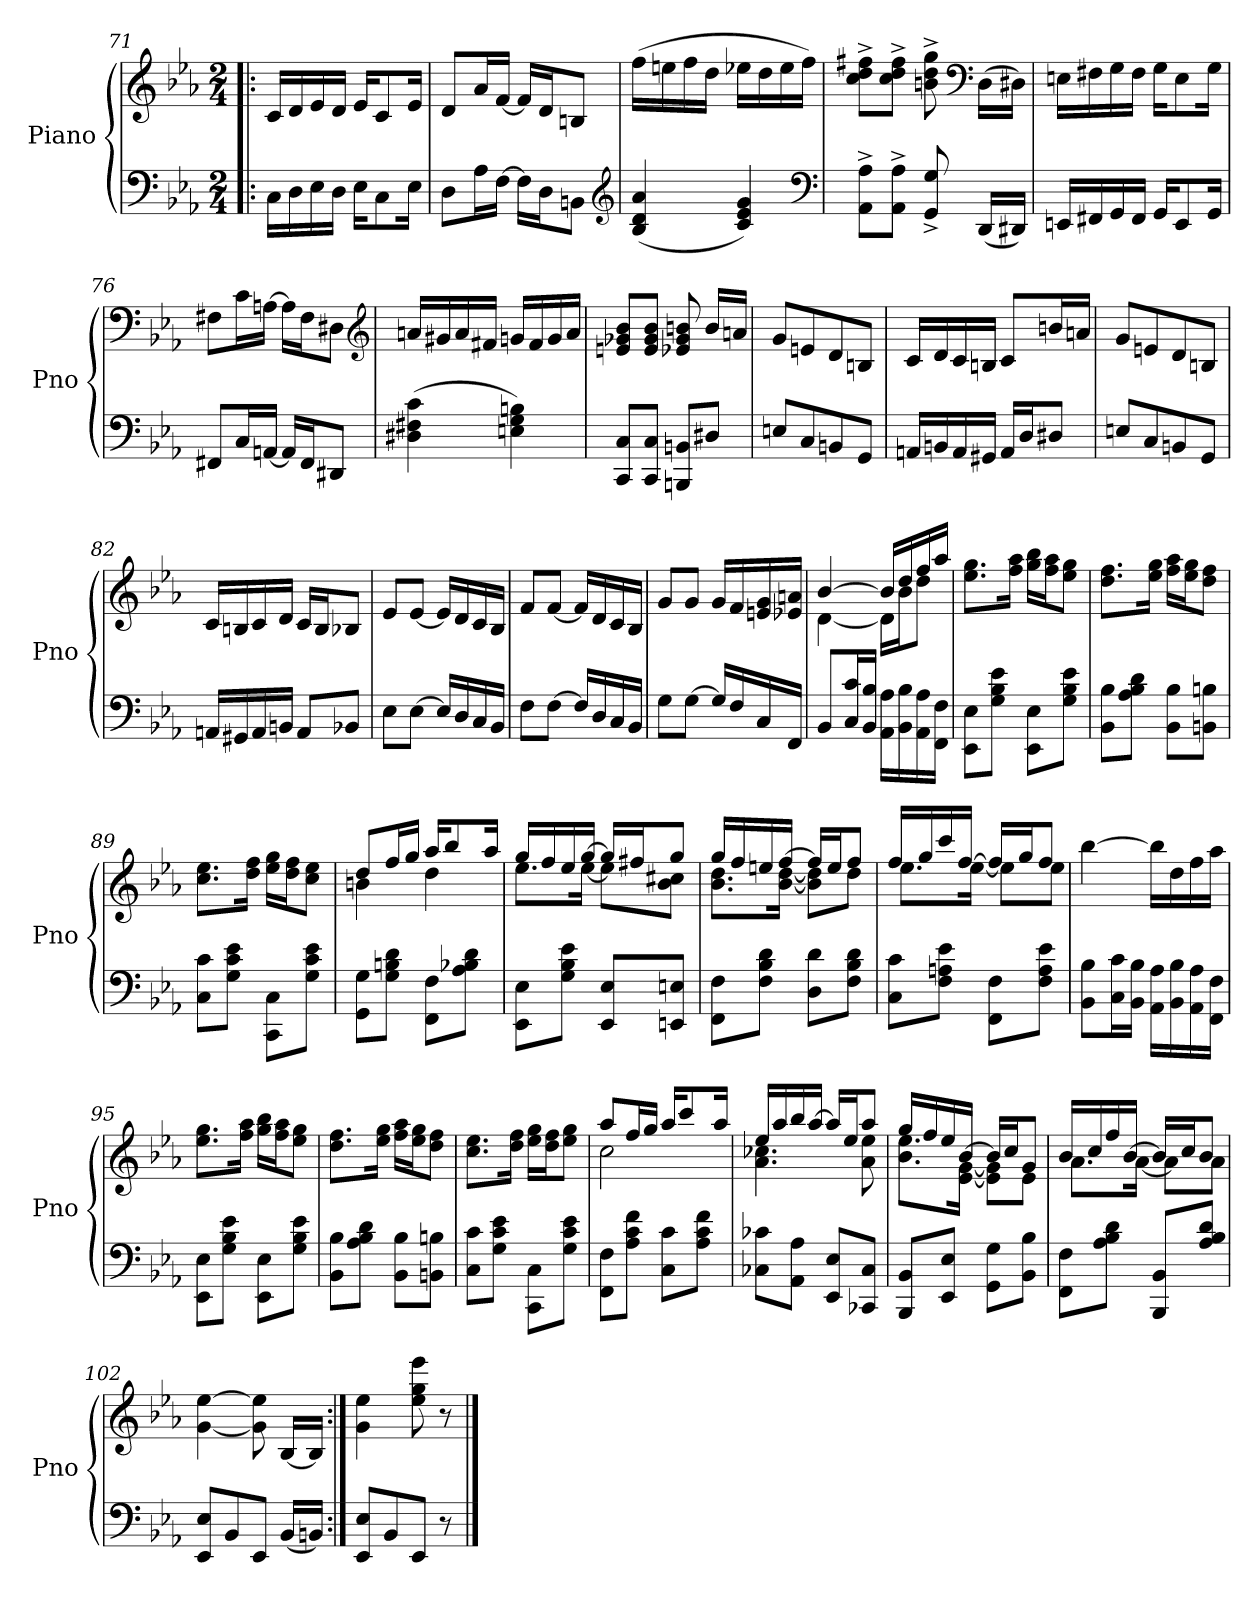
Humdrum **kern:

**kern	**kern
*part1	*part1
*staff2	*staff1
*I"Piano	*
*I'Pno	*
*clefF4	*clefG2
*k[b-e-a-]	*k[b-e-a-]
*M2/4	*M2/4
=71!|:	=71!|:
16C\LL	16c/LL
16D\	16d/
16E-\	16e-/
16D\JJ	16d/JJ
16E-\KL	16e-/KL
8C\	8c/
16E-\Jk	16e-/Jk
=72	=72
8D\L	8d/L
16A-\L	16a-/L
[16F\JJ	[16f/JJ
16F\LL]	16f/LL]
16D\J	16d/J
8BBn\J	8Bn/J
*clefG2	*
=73	=73
(4B-/ 4d/ 4a-/	(16ff\LL
.	16een\
.	16ff\
.	16dd\JJ
4c/ 4e-/ 4g/)	16ee-X\LL
.	16dd\
.	16ee-\
.	16ff\JJ)
*clefF4	*
=74	=74
8AA-^\ 8A-^\L	8cc^\ 8dd^\ 8ff#X^\L
8AA-^\ 8A-^\J	8cc^\ 8dd^\ 8ff#^\J
8GG^/ 8G^/	8bn^\ 8dd^\ 8gg^\
*	*clefF4
(16DD/LL	(16D\LL
16DD#X/JJ)	16D#X\JJ)
=75	=75
16EEn/LL	16En\LL
16FF#X/	16F#X\
16GG/	16G\
16FF#/JJ	16F#\JJ
16GG/KL	16G\KL
8EE/	8E\
16GG/Jk	16G\Jk
=76	=76
8FF#X/L	8F#X\L
16C/L	16c\L
[16AAn/JJ	[16An\JJ
16AA/LL]	16A\LL]
16FF#/J	16F#\J
8DD#X/J	8D#X\J
*	*clefG2
=77	=77
(4D#X\ 4F#X\ 4c\	16an/LL
.	16g#X/
.	16a/
.	16f#X/JJ
4En\ 4G\ 4Bn\)	16gn/LL
.	16f#/
.	16g/
.	16a/JJ
=78	=78
8CC/ 8C/L	8en/ 8g-X/ 8b-/L
8CC/ 8C/J	8e/ 8g-/ 8b-/J
8BBBn/ 8BBn/L	8e-X/ 8g-/ 8bn/
8D#X/J	16b/LL
.	16an/JJ
=79	=79
8En/L	8g/L
8C/	8en/
8BBn/	8d/
8GG/J	8Bn/J
=80	=80
16AAn/LL	16c/LL
16BBn/	16d/
16AA/	16c/
16GG#X/JJ	16Bn/JJ
16AA/LL	8c/L
16D/J	.
8D#X/J	16bn/L
.	16an/JJ
=81	=81
8En/L	8g/L
8C/	8en/
8BBn/	8d/
8GG/J	8Bn/J
=82	=82
16AAn/LL	16c/LL
16GG#X/	16Bn/
16AA/	16c/
16BBn/JJ	16d/JJ
8AA/L	16c/LL
.	16B/J
8BB-X/J	8B-X/J
=83	=83
8E-\L	8e-/L
[8E-\J	[8e-/J
16E-/LL]	16e-/LL]
16D/	16d/
16C/	16c/
16BB-/JJ	16B-/JJ
=84	=84
8F\L	8f/L
[8F\J	[8f/J
16F/LL]	16f/LL]
16D/	16d/
16C/	16c/
16BB-/JJ	16B-/JJ
=85	=85
8G\L	8g/L
[8G\J	8g/J
16G/LL]	16g/LL
16F/	16f/
16C/	16en/ 16g/
16FF/JJ	16e-X/ 16an/JJ
=86	=86
*	*^
8BB-/L	[4b-/	[4d\
16C/ 16c/L	.	.
16BB-/ 16B-/JJ	.	.
16AA-\ 16A-\LL	16b-/LL]	16d\LL]
16BB-\ 16B-\	16dd/	16b-\J
16AA-\ 16A-\	16ff/	8dd\J
16FF\ 16F\JJ	16aa-/JJ	.
*	*v	*v
=87	=87
8EE-\ 8E-\L	8.ee-\ 8.gg\L
8G\ 8B-\ 8e-\J	.
.	16ff\ 16aa-\Jk
8EE-\ 8E-\L	16gg\ 16bb-\LL
.	16ff\ 16aa-\J
8G\ 8B-\ 8e-\J	8ee-\ 8gg\J
=88	=88
8BB-\ 8B-\L	8.dd\ 8.ff\L
8A-\ 8B-\ 8d\J	.
.	16ee-\ 16gg\Jk
8BB-\ 8B-\L	16ff\ 16aa-\LL
.	16ee-\ 16gg\J
8BBn\ 8Bn\J	8dd\ 8ff\J
=89	=89
8C\ 8c\L	8.cc\ 8.ee-\L
8G\ 8c\ 8e-\J	.
.	16dd\ 16ff\Jk
8CC\ 8C\L	16ee-\ 16gg\LL
.	16dd\ 16ff\J
8G\ 8c\ 8e-\J	8cc\ 8ee-\J
=90	=90
*	*^
8GG\ 8G\L	8dd/L	4bn\
8G\ 8Bn\ 8d\J	16ff/L	.
.	16gg/JJ	.
8FF\ 8F\L	16aa-/KL	4dd\
.	8bb-/	.
8A-\ 8B-X\ 8d\J	.	.
.	16aa-/Jk	.
=91	=91	=91
8EE-\ 8E-\L	16gg/LL	8.ee-\L
.	16ff/	.
8G\ 8B-\ 8e-\J	16ee-/	.
.	[16gg/JJ	[16ee-\Jk
8EE-/ 8E-/L	16gg/LL]	8ee-\L]
.	16ff#X/J	.
8EEn/ 8En/J	8gg/J	8b-\ 8cc#X\J
=92	=92	=92
8FF\ 8F\L	16gg/LL	8.b-\ 8.dd\L
.	16ff/	.
8F\ 8B-\ 8d\J	16een/	.
.	[16ff/JJ	[16b-\ [16dd\Jk
8D\ 8d\L	16ff/LL]	8b-]\ 8dd]\L
.	16ee/J	.
8F\ 8B-\ 8d\J	8ff/J	8dd\J
=93	=93	=93
8C\ 8c\L	16ff/LL	8.ee-\L
.	16gg/	.
8F\ 8An\ 8e-\J	16ccc/	.
.	[16ff/JJ	[16ee-\Jk
8FF\ 8F\L	16ff/LL]	8ee-\L]
.	16gg/J	.
8F\ 8A\ 8e-\J	8ff/J	8ee-\J
*	*v	*v
=94	=94
8BB-\ 8B-\L	[4bb-\
16C\ 16c\L	.
16BB-\ 16B-\JJ	.
16AA-\ 16A-\LL	16bb-\LL]
16BB-\ 16B-\	16dd\
16AA-\ 16A-\	16ff\
16FF\ 16F\JJ	16aa-\JJ
=95	=95
8EE-\ 8E-\L	8.ee-\ 8.gg\L
8G\ 8B-\ 8e-\J	.
.	16ff\ 16aa-\Jk
8EE-\ 8E-\L	16gg\ 16bb-\LL
.	16ff\ 16aa-\J
8G\ 8B-\ 8e-\J	8ee-\ 8gg\J
=96	=96
8BB-\ 8B-\L	8.dd\ 8.ff\L
8A-\ 8B-\ 8d\J	.
.	16ee-\ 16gg\Jk
8BB-\ 8B-\L	16ff\ 16aa-\LL
.	16ee-\ 16gg\J
8BBn\ 8Bn\J	8dd\ 8ff\J
=97	=97
8C\ 8c\L	8.cc\ 8.ee-\L
8G\ 8c\ 8e-\J	.
.	16dd\ 16ff\Jk
8CC\ 8C\L	16ee-\ 16gg\LL
.	16dd\ 16ff\J
8G\ 8c\ 8e-\J	8ee-\ 8gg\J
=98	=98
*	*^
8FF\ 8F\L	8aa-/L	2cc\
8A-\ 8c\ 8f\J	16ff/L	.
.	16gg/JJ	.
8C\ 8c\L	16aa-/KL	.
.	8ccc/	.
8A-\ 8c\ 8f\J	.	.
.	16aa-/Jk	.
=99	=99	=99
8C-X\ 8c-X\L	16ee-/LL	4.a-\ 4.cc-X\
.	16aa-/	.
8AA-\ 8A-\J	16bb-/	.
.	[16aa-/JJ	.
8EE-/ 8E-/L	16aa-/LL]	.
.	16ee-/J	.
8CC-X/ 8C-/J	8aa-/J	8a-\ 8ee-\
=100	=100	=100
8BBB-/ 8BB-/L	16gg/LL	8.b-\ 8.ee-\L
.	16ff/	.
8EE-/ 8E-/J	16ee-/	.
.	[16b-/JJ	[16e-\ [16g\Jk
8GG\ 8G\L	16b-/LL]	8e-]\ 8g]\L
.	16cc/J	.
8BB-\ 8B-\J	8g/J	8e-\J
=101	=101	=101
8FF\ 8F\L	16b-/LL	8.a-\L
.	16cc/	.
8A-\ 8B-\ 8d\J	16ff/	.
.	[16b-/JJ	[16a-\Jk
8BBB-/ 8BB-/L	16b-/LL]	8a-\L]
.	16cc/J	.
8A-/ 8B-/ 8d/J	8b-/J	8a-\J
*	*v	*v
=102	=102
8EE-/ 8E-/L	[4g\ [4ee-\
8BB-/	.
8EE-/J	8g]\ 8ee-]\
(16BB-/LL	[16B-/LL
16BBn/JJ)	16B-/JJ]
=103:|!	=103:|!
8EE-/ 8E-/L	4g\ 4ee-\
8BB-/	.
8EE-/J	8ee-\ 8gg\ 8eee-\
8r	8r
==	==
*-	*-
